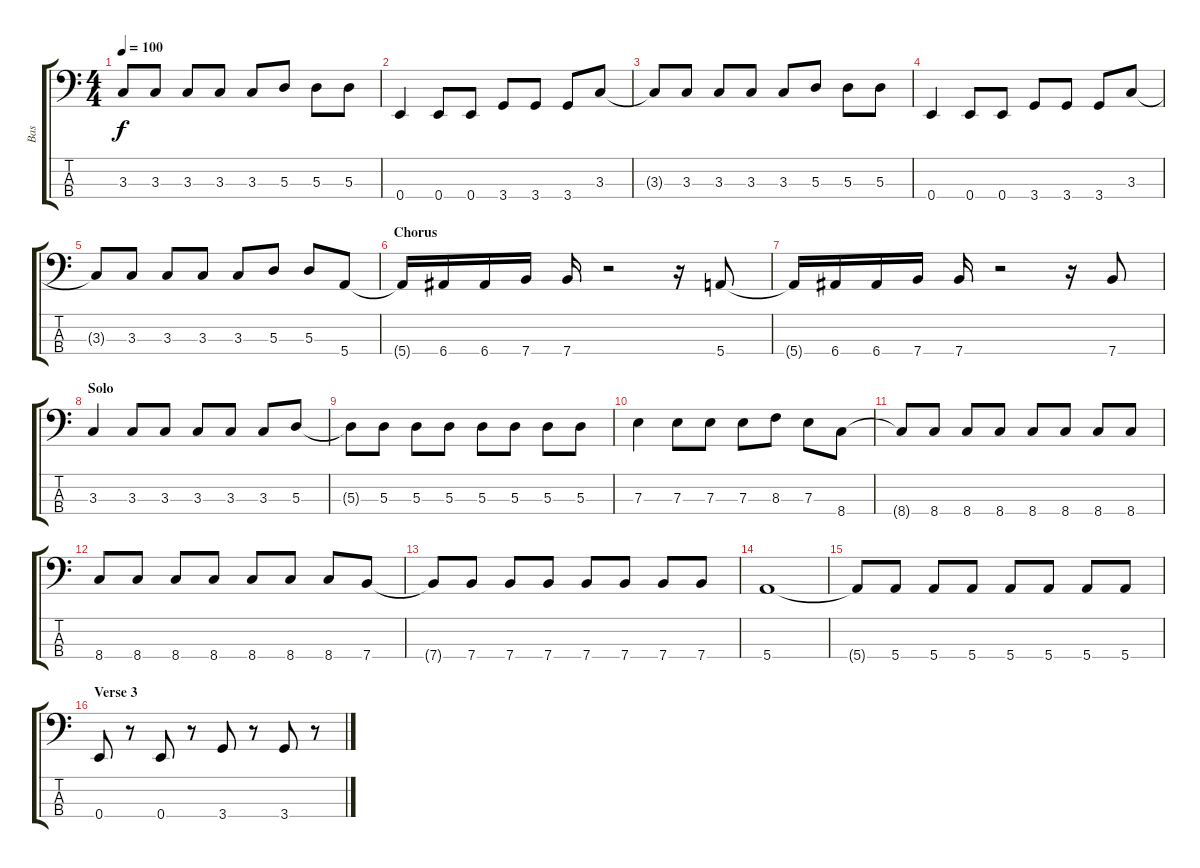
\track ("Bas" "Bas") {instrument electricbassfinger}
\staff {score tabs}
\tuning (G2 D2 A1 E1) {hide}
\ts (4 4)
\tempo 100
\clef f4
\ks c
3.3{t}.8{dy f} 3.3.8 3.3.8 3.3.8 3.3.8 5.3.8 5.3.8 5.3.8 |
0.4.4 0.4.8 0.4.8 3.4.8 3.4.8 3.4.8 3.3.8 |
3.3{t}.8 3.3.8 3.3.8 3.3.8 3.3.8 5.3.8 5.3.8 5.3.8 |
0.4.4 0.4.8 0.4.8 3.4.8 3.4.8 3.4.8 3.3.8 |
3.3{t}.8 3.3.8 3.3.8 3.3.8 3.3.8 5.3.8 5.3.8 5.4.8 |
\section ("" "Chorus")
5.4{t}.16 6.4.16 6.4.16 7.4.16 7.4.16 r.2 r.16 5.4.8 |
5.4{t}.16 6.4.16 6.4.16 7.4.16 7.4.16 r.2 r.16 7.4.8 |
\section ("" "Solo")
3.3.4 3.3.8 3.3.8 3.3.8 3.3.8 3.3.8 5.3.8 |
5.3{t}.8 5.3.8 5.3.8 5.3.8 5.3.8 5.3.8 5.3.8 5.3.8 |
7.3.4 7.3.8 7.3.8 7.3.8 8.3.8 7.3.8 8.4.8 |
8.4{t}.8 8.4.8 8.4.8 8.4.8 8.4.8 8.4.8 8.4.8 8.4.8 |
8.4.8 8.4.8 8.4.8 8.4.8 8.4.8 8.4.8 8.4.8 7.4.8 |
7.4{t}.8 7.4.8 7.4.8 7.4.8 7.4.8 7.4.8 7.4.8 7.4.8 |
5.4.1 |
5.4{t}.8 5.4.8 5.4.8 5.4.8 5.4.8 5.4.8 5.4.8 5.4.8 |
\section ("" "Verse 3")
0.4.8 r.8 0.4.8 r.8 3.4.8 r.8 3.4.8 r.8
